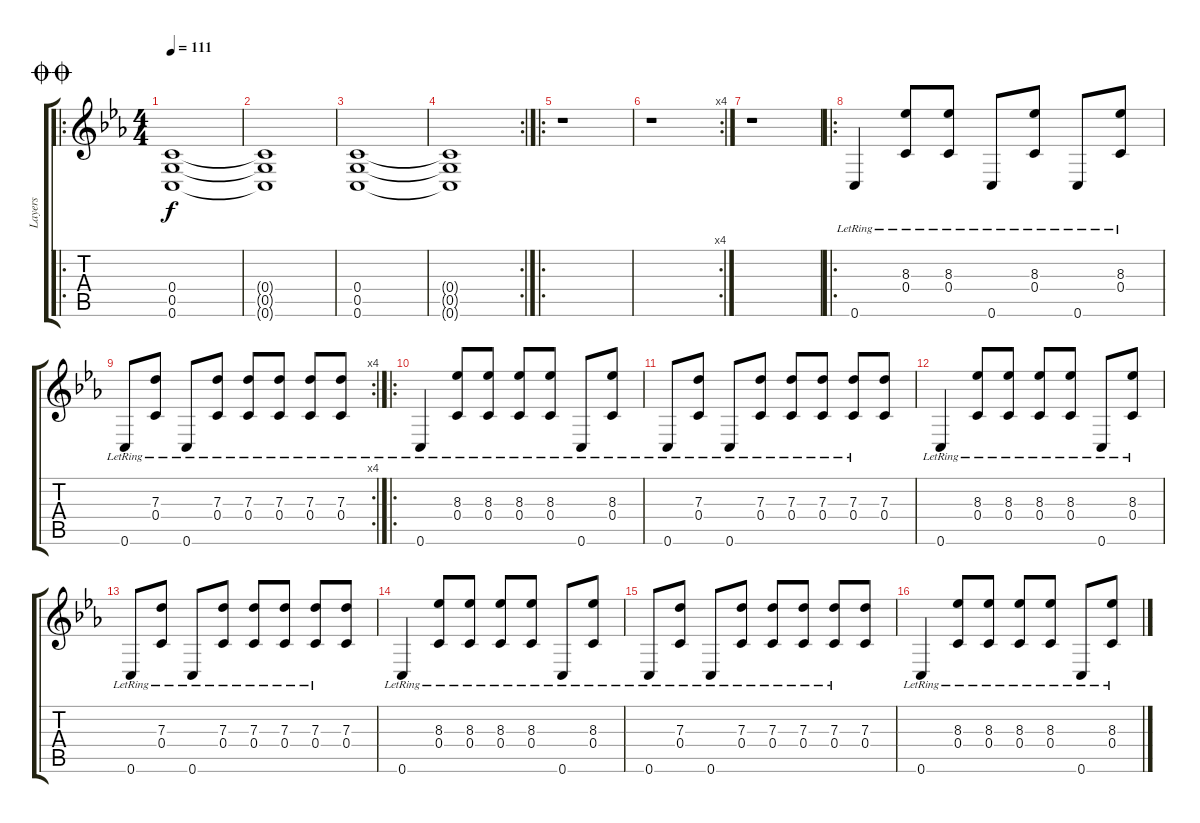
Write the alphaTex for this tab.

\track ("Layers" "Layers") {instrument distortionguitar}
\staff {score tabs}
\tuning (E4 C4 G3 C3 G2 C2) {hide}
\ro
\ts (4 4)
\jump doublecoda
\tempo 111
\clef g2
\ks eb
(0.4 0.5 0.6).1{dy f} |
(0.4{t} 0.5{t} 0.6{t}).1 |
(0.4 0.5 0.6).1 |
\rc 2
(0.4{t} 0.5{t} 0.6{t}).1 |
\ro
r.1 |
\rc 4
r.1 |
r.1 |
\ro
0.6{lr}.4 (8.3{lr} 0.4{lr}).8 (8.3{lr} 0.4{lr}).8 0.6{lr}.8 (8.3{lr} 0.4{lr}).8 0.6{lr}.8 (8.3{lr} 0.4{lr}).8 |
\rc 4
0.6{lr}.8 (7.3{lr} 0.4{lr}).8 0.6{lr}.8 (7.3{lr} 0.4{lr}).8 (7.3{lr} 0.4{lr}).8 (7.3{lr} 0.4{lr}).8 (7.3{lr} 0.4{lr}).8 (7.3{lr} 0.4{lr}).8 |
\ro
0.6{lr}.4 (8.3{lr} 0.4{lr}).8 (8.3{lr} 0.4{lr}).8 (8.3{lr} 0.4{lr}).8 (8.3{lr} 0.4{lr}).8 0.6{lr}.8 (8.3{lr} 0.4{lr}).8 |
0.6{lr}.8 (7.3{lr} 0.4{lr}).8 0.6{lr}.8 (7.3{lr} 0.4{lr}).8 (7.3{lr} 0.4{lr}).8 (7.3{lr} 0.4{lr}).8 (7.3{lr} 0.4{lr}).8 (7.3 0.4).8 |
0.6{lr}.4 (8.3{lr} 0.4{lr}).8 (8.3{lr} 0.4{lr}).8 (8.3{lr} 0.4{lr}).8 (8.3{lr} 0.4{lr}).8 0.6{lr}.8 (8.3{lr} 0.4{lr}).8 |
0.6{lr}.8 (7.3{lr} 0.4{lr}).8 0.6{lr}.8 (7.3{lr} 0.4{lr}).8 (7.3{lr} 0.4{lr}).8 (7.3{lr} 0.4{lr}).8 (7.3{lr} 0.4{lr}).8 (7.3 0.4).8 |
0.6{lr}.4 (8.3{lr} 0.4{lr}).8 (8.3{lr} 0.4{lr}).8 (8.3{lr} 0.4{lr}).8 (8.3{lr} 0.4{lr}).8 0.6{lr}.8 (8.3{lr} 0.4{lr}).8 |
0.6{lr}.8 (7.3{lr} 0.4{lr}).8 0.6{lr}.8 (7.3{lr} 0.4{lr}).8 (7.3{lr} 0.4{lr}).8 (7.3{lr} 0.4{lr}).8 (7.3{lr} 0.4{lr}).8 (7.3 0.4).8 |
0.6{lr}.4 (8.3{lr} 0.4{lr}).8 (8.3{lr} 0.4{lr}).8 (8.3{lr} 0.4{lr}).8 (8.3{lr} 0.4{lr}).8 0.6{lr}.8 (8.3{lr} 0.4{lr}).8
